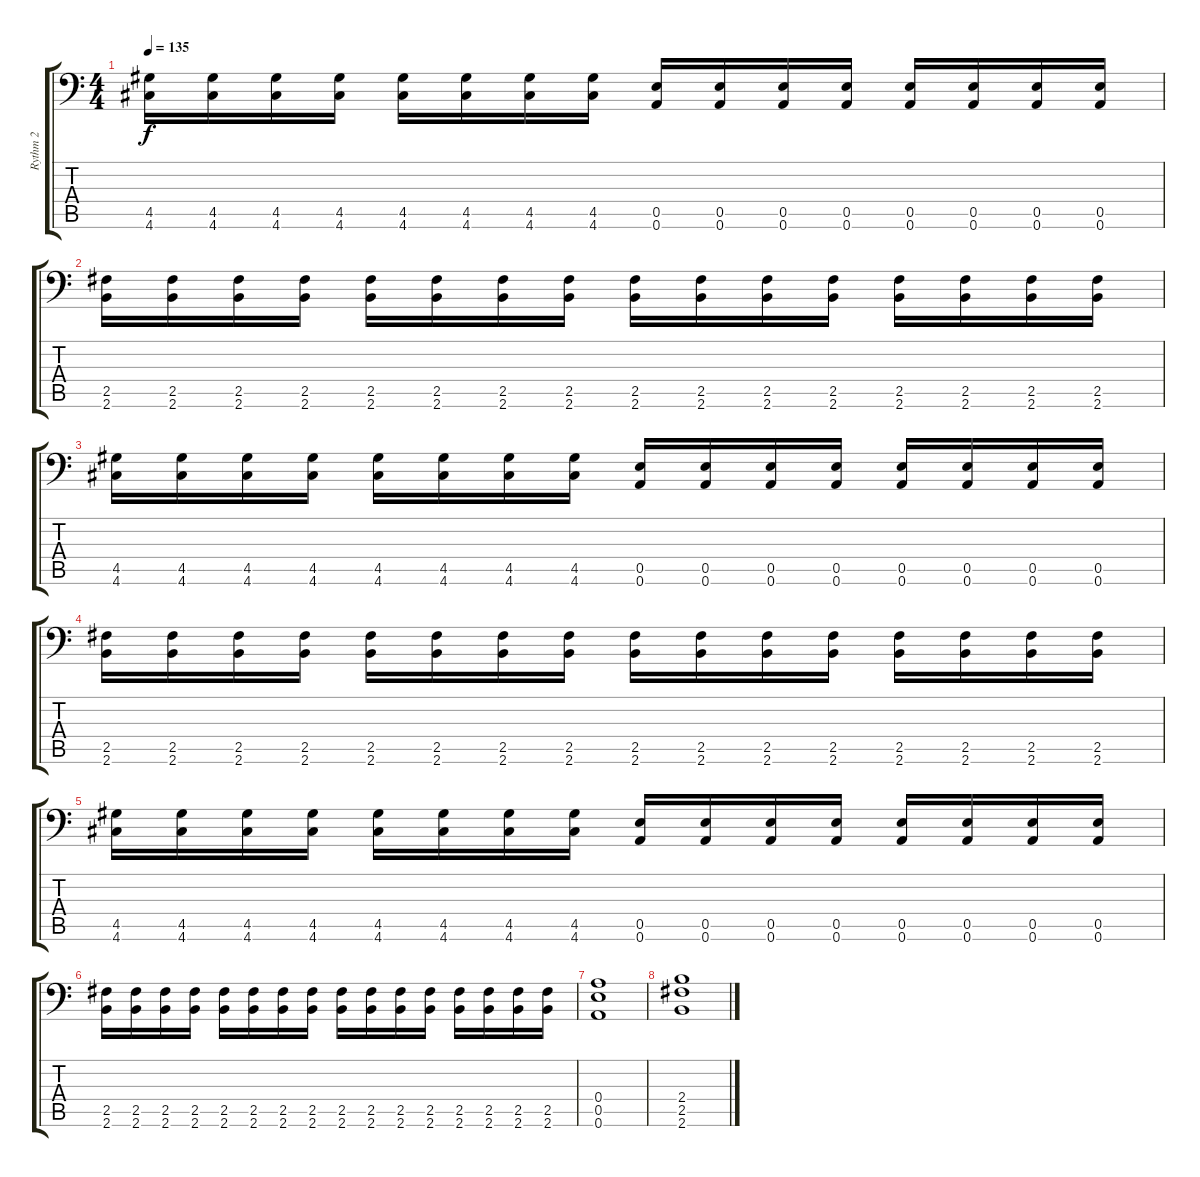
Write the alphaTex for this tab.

\track ("Rythm 2" "Rythm 2") {instrument distortionguitar}
\staff {score tabs}
\tuning (B3 Gb3 D3 A2 E2 A1) {hide}
\ts (4 4)
\tempo 135
\clef f4
\ks c
(4.5 4.6).16{dy f} (4.5 4.6).16 (4.5 4.6).16 (4.5 4.6).16 (4.5 4.6).16 (4.5 4.6).16 (4.5 4.6).16 (4.5 4.6).16 (0.5 0.6).16 (0.5 0.6).16 (0.5 0.6).16 (0.5 0.6).16 (0.5 0.6).16 (0.5 0.6).16 (0.5 0.6).16 (0.5 0.6).16 |
(2.5 2.6).16 (2.5 2.6).16 (2.5 2.6).16 (2.5 2.6).16 (2.5 2.6).16 (2.5 2.6).16 (2.5 2.6).16 (2.5 2.6).16 (2.5 2.6).16 (2.5 2.6).16 (2.5 2.6).16 (2.5 2.6).16 (2.5 2.6).16 (2.5 2.6).16 (2.5 2.6).16 (2.5 2.6).16 |
(4.5 4.6).16 (4.5 4.6).16 (4.5 4.6).16 (4.5 4.6).16 (4.5 4.6).16 (4.5 4.6).16 (4.5 4.6).16 (4.5 4.6).16 (0.5 0.6).16 (0.5 0.6).16 (0.5 0.6).16 (0.5 0.6).16 (0.5 0.6).16 (0.5 0.6).16 (0.5 0.6).16 (0.5 0.6).16 |
(2.5 2.6).16 (2.5 2.6).16 (2.5 2.6).16 (2.5 2.6).16 (2.5 2.6).16 (2.5 2.6).16 (2.5 2.6).16 (2.5 2.6).16 (2.5 2.6).16 (2.5 2.6).16 (2.5 2.6).16 (2.5 2.6).16 (2.5 2.6).16 (2.5 2.6).16 (2.5 2.6).16 (2.5 2.6).16 |
(4.5 4.6).16 (4.5 4.6).16 (4.5 4.6).16 (4.5 4.6).16 (4.5 4.6).16 (4.5 4.6).16 (4.5 4.6).16 (4.5 4.6).16 (0.5 0.6).16 (0.5 0.6).16 (0.5 0.6).16 (0.5 0.6).16 (0.5 0.6).16 (0.5 0.6).16 (0.5 0.6).16 (0.5 0.6).16 |
(2.5 2.6).16 (2.5 2.6).16 (2.5 2.6).16 (2.5 2.6).16 (2.5 2.6).16 (2.5 2.6).16 (2.5 2.6).16 (2.5 2.6).16 (2.5 2.6).16 (2.5 2.6).16 (2.5 2.6).16 (2.5 2.6).16 (2.5 2.6).16 (2.5 2.6).16 (2.5 2.6).16 (2.5 2.6).16 |
(0.4 0.5 0.6).1 |
(2.4 2.5 2.6).1
